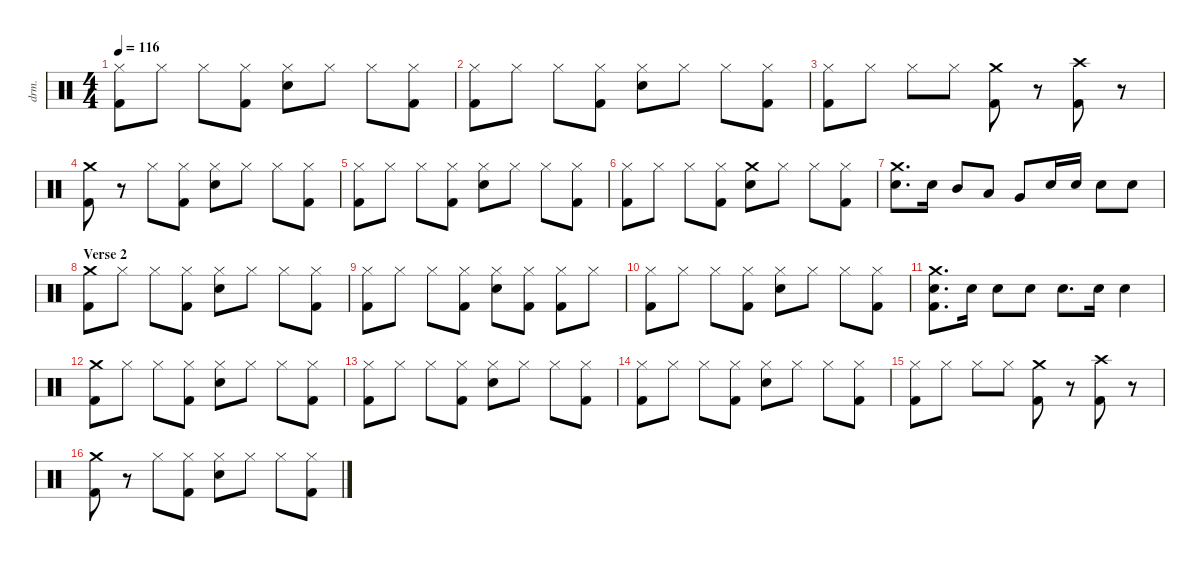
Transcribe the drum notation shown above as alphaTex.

\defaultSystemsLayout 4
\hideDynamics
\bracketExtendMode nobrackets
\track ("Percussion" "drm.") {instrument percussion}
\staff {score}
\articulation defaults
\ts (4 4)
\tempo 116
\clef neutral
\ks c
("Hi-Hat (closed)" "Kick (hit) 2").8{dy f} "Hi-Hat (closed)".8 "Hi-Hat (closed)".8 ("Hi-Hat (closed)" "Kick (hit) 2").8 ("Hi-Hat (closed)" "Snare (hit) 2").8 "Hi-Hat (closed)".8 "Hi-Hat (closed)".8 ("Hi-Hat (closed)" "Kick (hit) 2").8 |
("Hi-Hat (closed)" "Kick (hit) 2").8 "Hi-Hat (closed)".8 "Hi-Hat (closed)".8 ("Hi-Hat (closed)" "Kick (hit) 2").8 ("Hi-Hat (closed)" "Snare (hit) 2").8 "Hi-Hat (closed)".8 "Hi-Hat (closed)".8 ("Hi-Hat (closed)" "Kick (hit) 2").8 |
("Hi-Hat (closed)" "Kick (hit) 2").8 "Hi-Hat (closed)".8 "Hi-Hat (closed)".8 "Hi-Hat (closed)".8 ("Crash medium (hit)" "Kick (hit) 2").8 r.8 ("Crash high (hit)" "Kick (hit) 2").8 r.8 |
("Crash medium (hit)" "Kick (hit) 2").8 r.8 "Hi-Hat (closed)".8 ("Hi-Hat (closed)" "Kick (hit) 2").8 ("Hi-Hat (closed)" "Snare (hit) 2").8 "Hi-Hat (closed)".8 "Hi-Hat (closed)".8 ("Hi-Hat (closed)" "Kick (hit) 2").8 |
("Hi-Hat (closed)" "Kick (hit) 2").8 "Hi-Hat (closed)".8 "Hi-Hat (closed)".8 ("Hi-Hat (closed)" "Kick (hit) 2").8 ("Hi-Hat (closed)" "Snare (hit) 2").8 "Hi-Hat (closed)".8 "Hi-Hat (closed)".8 ("Hi-Hat (closed)" "Kick (hit) 2").8 |
("Hi-Hat (closed)" "Kick (hit) 2").8 "Hi-Hat (closed)".8 "Hi-Hat (closed)".8 ("Hi-Hat (closed)" "Kick (hit) 2").8 ("Crash medium (hit)" "Snare (hit) 2").8 "Hi-Hat (closed)".8 "Hi-Hat (closed)".8 ("Hi-Hat (closed)" "Kick (hit) 2").8 |
("Crash medium (hit)" "Snare (hit) 2").8{d} "Snare (hit) 2".16{dy ff} "Mid Tom (hit)".8 "Low Tom (hit)".8 "Very Low Tom (hit)".8 "Snare (hit) 2".16 "Snare (hit) 2".16 "Snare (hit) 2".8 "Snare (hit) 2".8 |
\section ("" "Verse 2")
("Crash medium (hit)" "Kick (hit) 2").8{dy f} "Hi-Hat (closed)".8 "Hi-Hat (closed)".8 ("Hi-Hat (closed)" "Kick (hit) 2").8 ("Hi-Hat (closed)" "Snare (hit) 2").8 "Hi-Hat (closed)".8 "Hi-Hat (closed)".8 ("Hi-Hat (closed)" "Kick (hit) 2").8 |
("Hi-Hat (closed)" "Kick (hit) 2").8 "Hi-Hat (closed)".8 "Hi-Hat (closed)".8 ("Hi-Hat (closed)" "Kick (hit) 2").8 ("Hi-Hat (closed)" "Snare (hit) 2").8 ("Hi-Hat (closed)" "Kick (hit) 2").8 ("Hi-Hat (closed)" "Kick (hit) 2").8 "Hi-Hat (closed)".8 |
("Hi-Hat (closed)" "Kick (hit) 2").8 "Hi-Hat (closed)".8 "Hi-Hat (closed)".8 ("Hi-Hat (closed)" "Kick (hit) 2").8 ("Hi-Hat (closed)" "Snare (hit) 2").8 "Hi-Hat (closed)".8 "Hi-Hat (closed)".8 ("Hi-Hat (closed)" "Kick (hit) 2").8 |
("Crash medium (hit)" "Snare (hit) 2" "Kick (hit) 2").8{d} "Snare (hit) 2".16{dy ff} "Snare (hit) 2".8 "Snare (hit) 2".8 "Snare (hit) 2".8{d} "Snare (hit) 2".16 "Snare (hit) 2".4 |
("Crash medium (hit)" "Kick (hit) 2").8{dy f} "Hi-Hat (closed)".8 "Hi-Hat (closed)".8 ("Hi-Hat (closed)" "Kick (hit) 2").8 ("Hi-Hat (closed)" "Snare (hit) 2").8 "Hi-Hat (closed)".8 "Hi-Hat (closed)".8 ("Hi-Hat (closed)" "Kick (hit) 2").8 |
("Hi-Hat (closed)" "Kick (hit) 2").8 "Hi-Hat (closed)".8 "Hi-Hat (closed)".8 ("Hi-Hat (closed)" "Kick (hit) 2").8 ("Hi-Hat (closed)" "Snare (hit) 2").8 "Hi-Hat (closed)".8 "Hi-Hat (closed)".8 ("Hi-Hat (closed)" "Kick (hit) 2").8 |
("Hi-Hat (closed)" "Kick (hit) 2").8 "Hi-Hat (closed)".8 "Hi-Hat (closed)".8 ("Hi-Hat (closed)" "Kick (hit) 2").8 ("Hi-Hat (closed)" "Snare (hit) 2").8 "Hi-Hat (closed)".8 "Hi-Hat (closed)".8 ("Hi-Hat (closed)" "Kick (hit) 2").8 |
("Hi-Hat (closed)" "Kick (hit) 2").8 "Hi-Hat (closed)".8 "Hi-Hat (closed)".8 "Hi-Hat (closed)".8 ("Crash medium (hit)" "Kick (hit) 2").8 r.8 ("Crash high (hit)" "Kick (hit) 2").8 r.8 |
("Crash medium (hit)" "Kick (hit) 2").8 r.8 "Hi-Hat (closed)".8 ("Hi-Hat (closed)" "Kick (hit) 2").8 ("Hi-Hat (closed)" "Snare (hit) 2").8 "Hi-Hat (closed)".8 "Hi-Hat (closed)".8 ("Hi-Hat (closed)" "Kick (hit) 2").8
